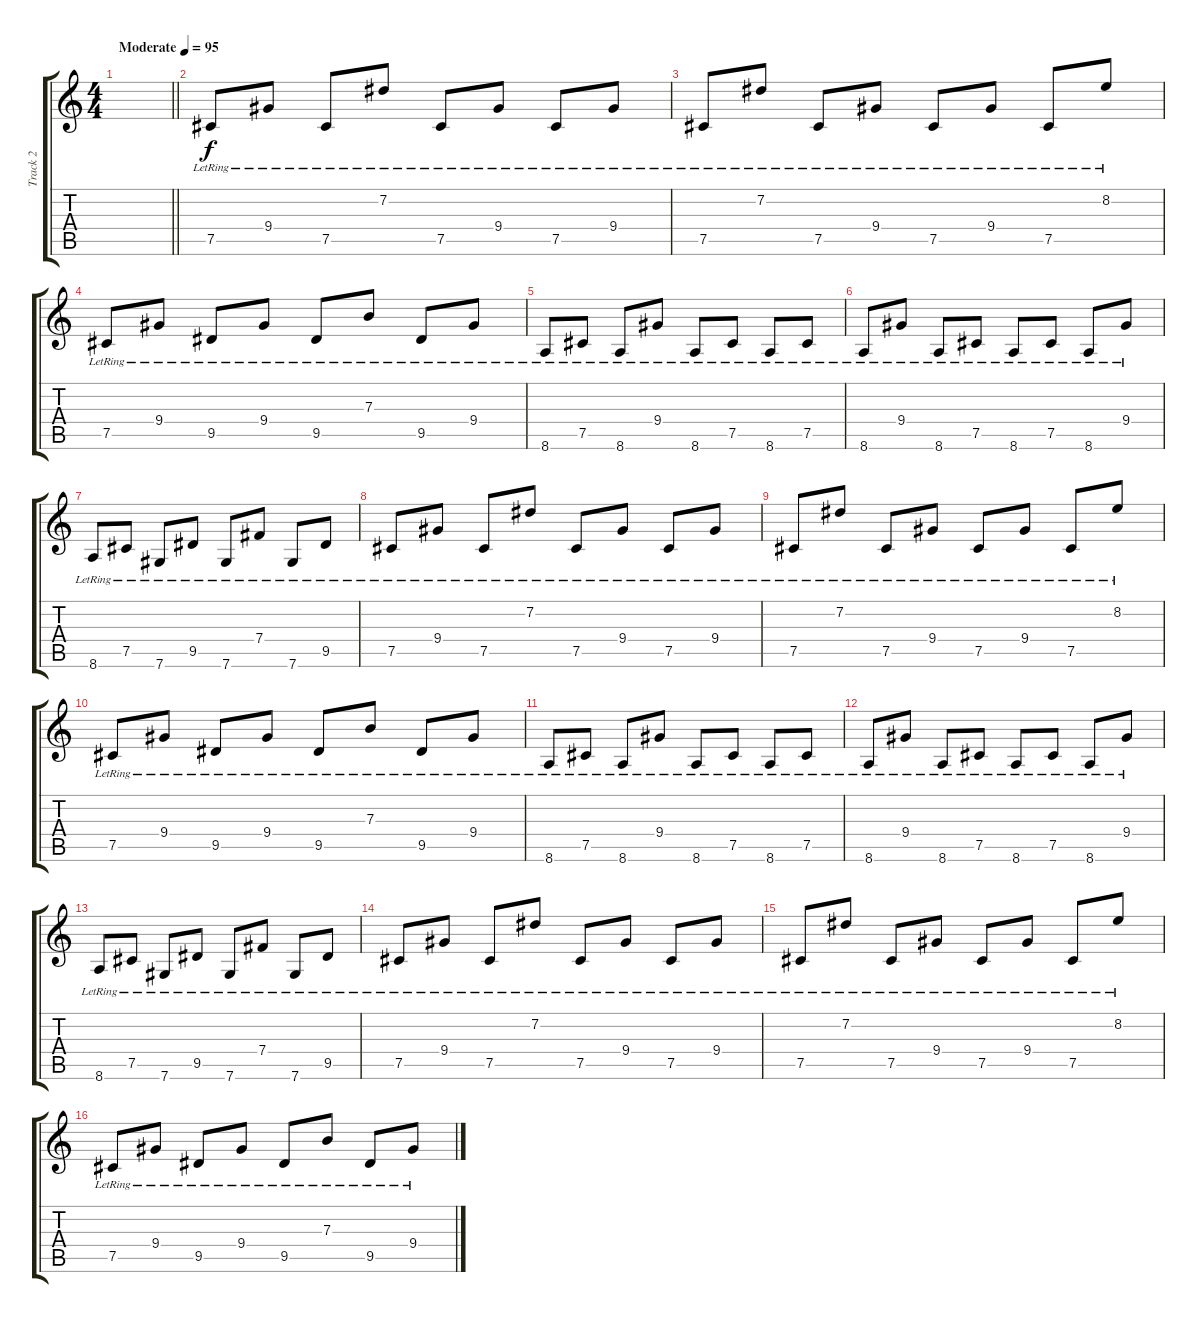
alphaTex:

\track ("Track 2" "Track 2") {instrument overdrivenguitar}
\staff {score tabs}
\tuning (Db4 Ab3 E3 B2 Gb2 Db2) {hide}
\ts (4 4)
\tempo (95 "Moderate")
\clef g2
\barLineRight lightlight
\ks c
|
7.5{lr}.8 9.4{lr}.8 7.5{lr}.8 7.2{lr}.8 7.5{lr}.8 9.4{lr}.8 7.5{lr}.8 9.4{lr}.8 |
7.5{lr}.8 7.2{lr}.8 7.5{lr}.8 9.4{lr}.8 7.5{lr}.8 9.4{lr}.8 7.5{lr}.8 8.2{lr}.8 |
7.5{lr}.8 9.4{lr}.8 9.5{lr}.8 9.4{lr}.8 9.5{lr}.8 7.3{lr}.8 9.5{lr}.8 9.4{lr}.8 |
8.6{lr}.8 7.5{lr}.8 8.6{lr}.8 9.4{lr}.8 8.6{lr}.8 7.5{lr}.8 8.6{lr}.8 7.5{lr}.8 |
8.6{lr}.8 9.4{lr}.8 8.6{lr}.8 7.5{lr}.8 8.6{lr}.8 7.5{lr}.8 8.6{lr}.8 9.4{lr}.8 |
8.6{lr}.8 7.5{lr}.8 7.6{lr}.8 9.5{lr}.8 7.6{lr}.8 7.4{lr}.8 7.6{lr}.8 9.5{lr}.8 |
7.5{lr}.8 9.4{lr}.8 7.5{lr}.8 7.2{lr}.8 7.5{lr}.8 9.4{lr}.8 7.5{lr}.8 9.4{lr}.8 |
7.5{lr}.8 7.2{lr}.8 7.5{lr}.8 9.4{lr}.8 7.5{lr}.8 9.4{lr}.8 7.5{lr}.8 8.2{lr}.8 |
7.5{lr}.8 9.4{lr}.8 9.5{lr}.8 9.4{lr}.8 9.5{lr}.8 7.3{lr}.8 9.5{lr}.8 9.4{lr}.8 |
8.6{lr}.8 7.5{lr}.8 8.6{lr}.8 9.4{lr}.8 8.6{lr}.8 7.5{lr}.8 8.6{lr}.8 7.5{lr}.8 |
8.6{lr}.8 9.4{lr}.8 8.6{lr}.8 7.5{lr}.8 8.6{lr}.8 7.5{lr}.8 8.6{lr}.8 9.4{lr}.8 |
8.6{lr}.8 7.5{lr}.8 7.6{lr}.8 9.5{lr}.8 7.6{lr}.8 7.4{lr}.8 7.6{lr}.8 9.5{lr}.8 |
7.5{lr}.8 9.4{lr}.8 7.5{lr}.8 7.2{lr}.8 7.5{lr}.8 9.4{lr}.8 7.5{lr}.8 9.4{lr}.8 |
7.5{lr}.8 7.2{lr}.8 7.5{lr}.8 9.4{lr}.8 7.5{lr}.8 9.4{lr}.8 7.5{lr}.8 8.2{lr}.8 |
7.5{lr}.8 9.4{lr}.8 9.5{lr}.8 9.4{lr}.8 9.5{lr}.8 7.3{lr}.8 9.5{lr}.8 9.4{lr}.8
